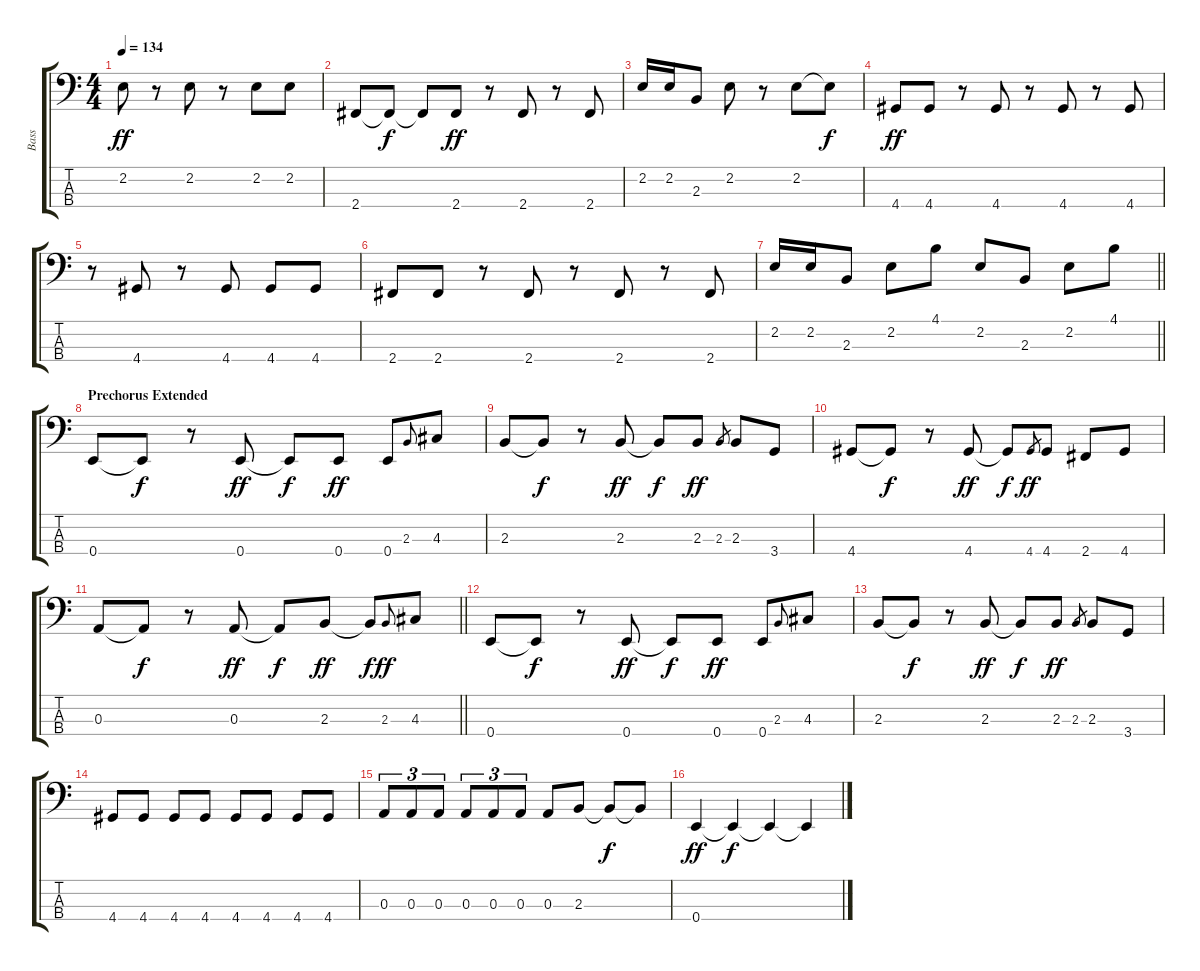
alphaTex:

\track ("Bass" "Bass") {instrument electricbassfinger}
\staff {score tabs}
\tuning (G2 D2 A1 E1) {hide}
\ts (4 4)
\tempo 134
\clef f4
\ks c
2.2.8{dy ff} r.8 2.2.8 r.8 2.2.8 2.2.8 |
2.4.8 2.4{t}.8{dy f} 2.4{t}.8 2.4.8{dy ff} r.8 2.4.8 r.8 2.4.8 |
2.2.16 2.2.16 2.3.8 2.2.8 r.8 2.2.8 2.2{t}.8{dy f} |
4.4.8{dy ff} 4.4.8 r.8 4.4.8 r.8 4.4.8 r.8 4.4.8 |
r.8 4.4.8 r.8 4.4.8 4.4.8 4.4.8 |
2.4.8 2.4.8 r.8 2.4.8 r.8 2.4.8 r.8 2.4.8 |
\barLineRight lightlight
2.2.16 2.2.16 2.3.8 2.2.8 4.1.8 2.2.8 2.3.8 2.2.8 4.1.8 |
\section ("" "Prechorus Extended")
0.4.8 0.4{t}.8{dy f} r.8 0.4.8{dy ff} 0.4{t}.8{dy f} 0.4.8{dy ff} 0.4.8 2.3.8{gr onbeat} 4.3.8 |
2.3.8 2.3{t}.8{dy f} r.8 2.3.8{dy ff} 2.3{t}.8{dy f} 2.3.8{dy ff} 2.3.8{gr} 2.3.8 3.4.8 |
4.4.8 4.4{t}.8{dy f} r.8 4.4.8{dy ff} 4.4{t}.8{dy f} 4.4.8{gr dy ff} 4.4.8 2.4.8 4.4.8 |
\barLineRight lightlight
0.3.8 0.3{t}.8{dy f} r.8 0.3.8{dy ff} 0.3{t}.8{dy f} 2.3.8{dy ff} 2.3{t}.8{dy f} 2.3.8{gr onbeat dy ff} 4.3.8 |
0.4.8 0.4{t}.8{dy f} r.8 0.4.8{dy ff} 0.4{t}.8{dy f} 0.4.8{dy ff} 0.4.8 2.3.8{gr onbeat} 4.3.8 |
2.3.8 2.3{t}.8{dy f} r.8 2.3.8{dy ff} 2.3{t}.8{dy f} 2.3.8{dy ff} 2.3.8{gr} 2.3.8 3.4.8 |
4.4.8 4.4.8 4.4.8 4.4.8 4.4.8 4.4.8 4.4.8 4.4.8 |
0.3.8{tu (3 2)} 0.3.8{tu (3 2)} 0.3.8{tu (3 2)} 0.3.8{tu (3 2)} 0.3.8{tu (3 2)} 0.3.8{tu (3 2)} 0.3.8 2.3.8 2.3{t}.8{dy f} 2.3{t}.8 |
0.4.4{dy ff} 0.4{t}.4{dy f} 0.4{t}.4 0.4{t}.4
